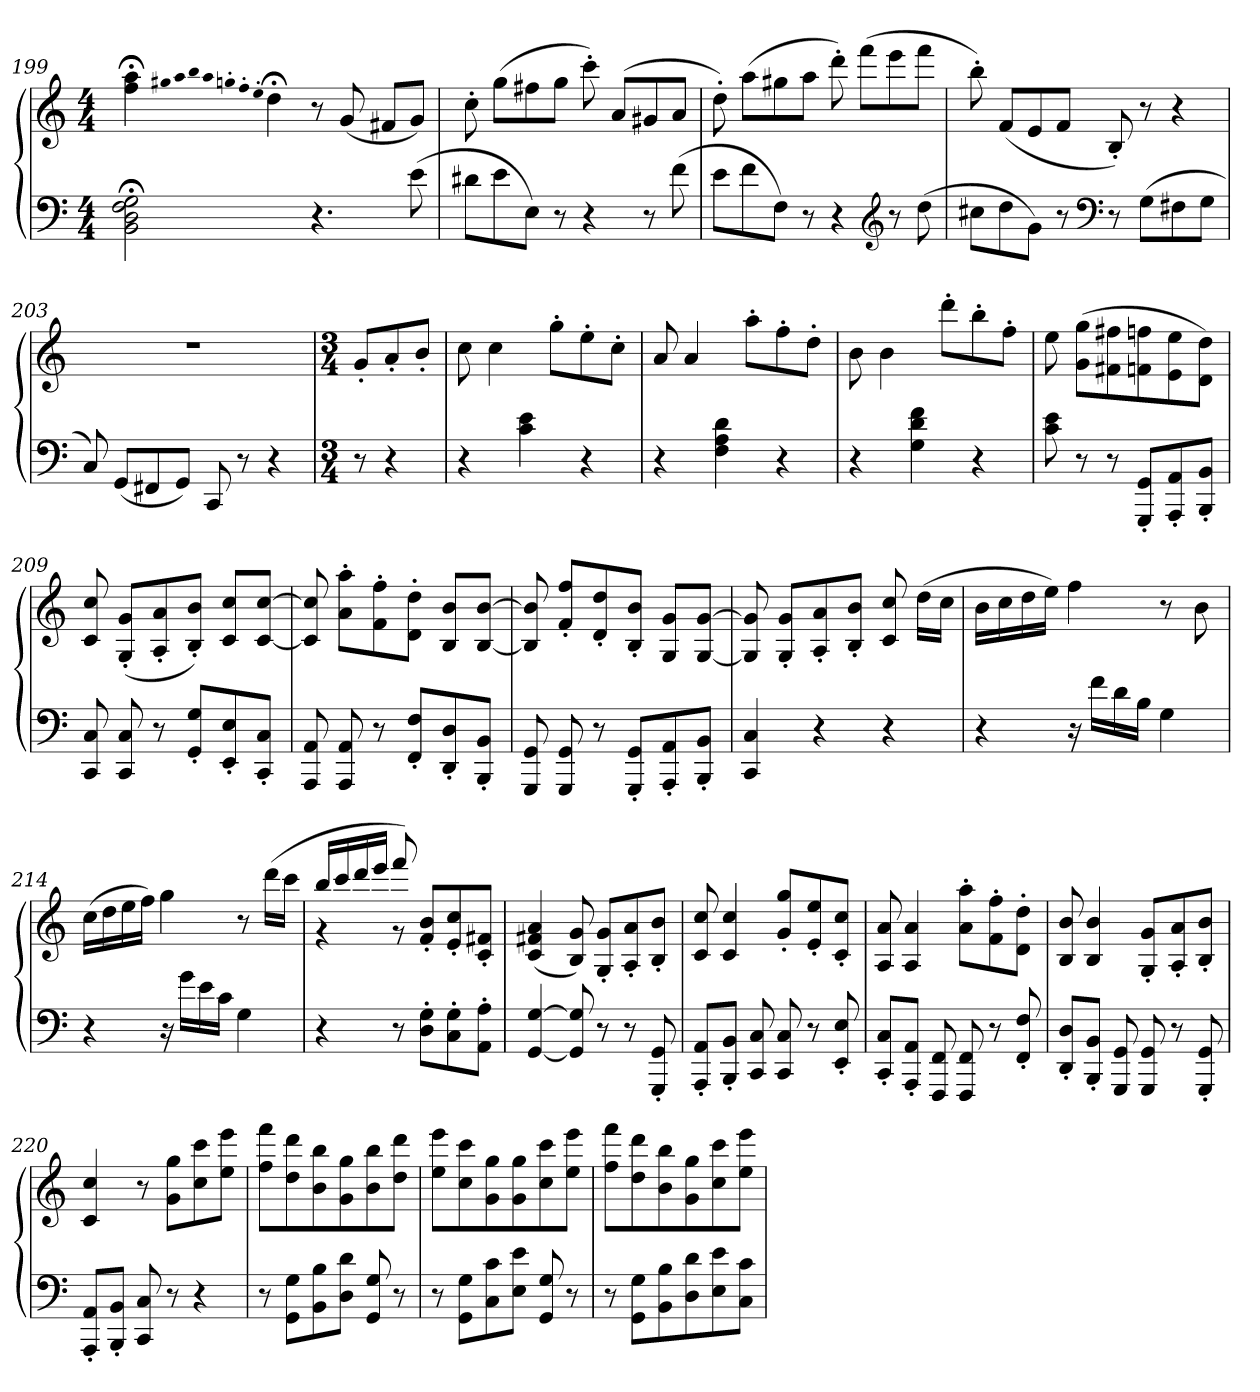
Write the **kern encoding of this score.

**kern	**kern
*part1	*part1
*staff2	*staff1
*clefF4	*clefG2
*k[]	*k[]
*M4/4	*M4/4
=199	=199
2BB;< 2D;< 2F;< 2G;<	4ff;< 4aa;<
.	qgg#X
.	qaa
.	qbb
.	qaa
.	qggn'
.	qff'
.	qee'
.	4dd;<
4.r	8r
.	(8g
.	8f#XL
(8e	8gJ)
=200	=200
8d#XL	8cc'
8e	(8ggL
8EJ)	8ff#X
8r	8ggJ
4r	8ccc')
.	(8aL
8r	8g#X
(8f	8aJ
=201	=201
8eL	8dd')
8f	(8aaL
8FJ)	8gg#X
8r	8aaJ
4r	8ddd')
.	(8fffL
*clefG2	*
8r	8eee
(8dd	8fffJ
=202	=202
8cc#XL	8bb')
8dd	(8fL
8gJ)	8e
8r	8fJ
*clefF4	*
8r	8B')
(8GL	8r
8F#X	4r
8GJ	.
=203	=203
8C)	1r
(8GGL	.
8FF#X	.
8GGJ)	.
8CC	.
8r	.
4r	.
=204	=204
*M3/4	*M3/4
8r	8g'L
4r	8a'
.	8b'J
=205	=205
4r	8cc
.	4cc
4c 4e	.
.	8gg'L
4r	8ee'
.	8cc'J
=206	=206
4r	8a
.	4a
4F 4A 4d	.
.	8aa'L
4r	8ff'
.	8dd'J
=207	=207
4r	8b
.	4b
4G 4d 4f	.
.	8ddd'L
4r	8bb'
.	8ff'J
=208	=208
8c 8e	8ee
8r	(8g 8ggL
8r	8f#X 8ff#X
8GGG' 8GG'L	8fn 8ffn
8AAA' 8AA'	8e 8ee
8BBB' 8BB'J	8d 8ddJ)
=209	=209
8CC 8C	8c 8cc
8CC 8C	(8G' 8g'L
8r	8A' 8a'
8GG' 8G'L	8B' 8b'J)
8EE' 8E'	8c 8ccL
8CC' 8C'J	[8c [8ccJ
=210	=210
8AAA 8AA	8c] 8cc]
8AAA 8AA	8a' 8aa'L
8r	8f' 8ff'
8FF' 8F'L	8d' 8dd'J
8DD' 8D'	8B 8bL
8BBB' 8BB'J	[8B [8bJ
=211	=211
8GGG 8GG	8B] 8b]
8GGG 8GG	8f' 8ff'L
8r	8d' 8dd'
8GGG' 8GG'L	8B' 8b'J
8AAA' 8AA'	8G 8gL
8BBB' 8BB'J	[8G [8gJ
=212	=212
4CC 4C	8G] 8g]
.	8G' 8g'L
4r	8A' 8a'
.	8B' 8b'J
4r	8c 8cc
.	(16ddLL
.	16ccJJ
=213	=213
4r	16bLL
.	16cc
.	16dd
.	16eeJJ)
16r	4ff
16fLL	.
16d	.
16BJJ	.
4G	8r
.	8b
=214	=214
4r	(16ccLL
.	16dd
.	16ee
.	16ffJJ)
16r	4gg
16gLL	.
16e	.
16cJJ	.
4G	8r
.	(16dddLL
.	16cccJJ
=215	=215
*	*^
4r	16bbLL	4r
.	16ccc	.
.	16ddd	.
.	16eeeJJ	.
8r	8fff)	8r
8D' 8G'L	8f' 8b'L	4.ryy
8C' 8G'	8e' 8cc'	.
8AA' 8A'J	8c' 8f#X'J	.
*	*v	*v
=216	=216
[4GG [4G	(4c 4f#X 4a
8GG] 8G]	8B 8g)
8r	8G' 8g'L
8r	8A' 8a'
8GGG' 8GG'	8B' 8b'J
=217	=217
8AAA' 8AA'L	8c 8cc
8BBB' 8BB'J	4c 4cc
8CC 8C	.
8CC 8C	8g' 8gg'L
8r	8e' 8ee'
8EE' 8E'	8c' 8cc'J
=218	=218
8CC' 8C'L	8A 8a
8AAA' 8AA'J	4A 4a
8FFF 8FF	.
8FFF 8FF	8a' 8aa'L
8r	8f' 8ff'
8FF' 8F'	8d' 8dd'J
=219	=219
8DD' 8D'L	8B 8b
8BBB' 8BB'J	4B 4b
8GGG 8GG	.
8GGG 8GG	8G' 8g'L
8r	8A' 8a'
8GGG' 8GG'	8B' 8b'J
=220	=220
8AAA' 8AA'L	4c 4cc
8BBB' 8BB'J	.
8CC 8C	8r
8r	8g 8ggL
4r	8cc 8ccc
.	8ee 8eeeJ
=221	=221
8r	8ff 8fffL
8GG 8GL	8dd 8ddd
8BB 8B	8b 8bb
8D 8dJ	8g 8gg
8GG 8G	8b 8bb
8r	8dd 8dddJ
=222	=222
8r	8ee 8eeeL
8GG 8GL	8cc 8ccc
8C 8c	8g 8gg
8E 8eJ	8g 8gg
8GG 8G	8cc 8ccc
8r	8ee 8eeeJ
=223	=223
8r	8ff 8fffL
8GG 8GL	8dd 8ddd
8BB 8B	8b 8bb
8D 8d	8g 8gg
8E 8e	8cc 8ccc
8C 8cJ	8ee 8eeeJ
=	=
*-	*-
